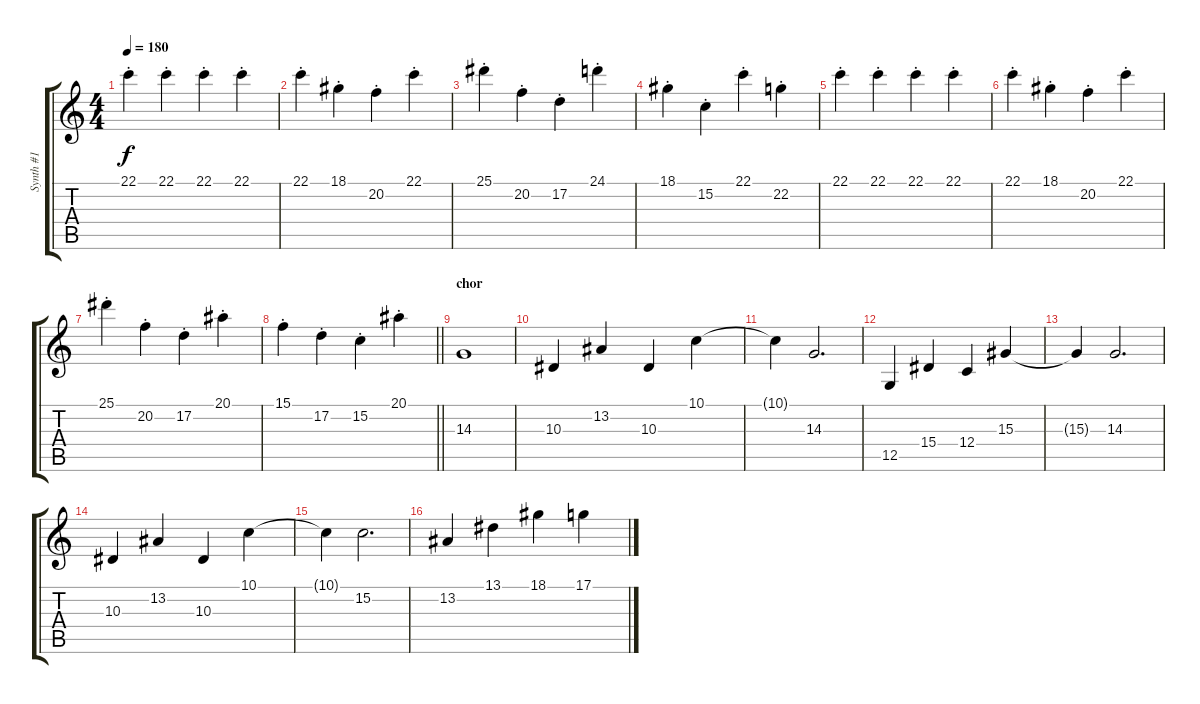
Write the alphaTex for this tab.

\track ("Synth #1" "Synth #1") {instrument electricpiano1}
\staff {score tabs}
\tuning (D4 A3 F3 C3 G2 C2) {hide}
\ts (4 4)
\tempo 180
\clef g2
\ks c
22.1{st}.4{dy f volume 13} 22.1{st}.4 22.1{st}.4 22.1{st}.4 |
22.1{st}.4 18.1{st}.4 20.2{st}.4 22.1{st}.4 |
25.1{st}.4 20.2{st}.4 17.2{st}.4 24.1{st}.4 |
18.1{st}.4 15.2{st}.4 22.1{st}.4 22.2{st}.4 |
22.1{st}.4 22.1{st}.4 22.1{st}.4 22.1{st}.4 |
22.1{st}.4 18.1{st}.4 20.2{st}.4 22.1{st}.4 |
25.1{st}.4 20.2{st}.4 17.2{st}.4 20.1{st}.4 |
\barLineRight lightlight
15.1{st}.4 17.2{st}.4 15.2{st}.4 20.1{st}.4 |
\section ("" "chor")
14.3.1{instrument synthstrings2} |
10.3.4 13.2.4 10.3.4 10.1.4 |
10.1{t}.4 14.3.2{d} |
12.5.4 15.4.4 12.4.4 15.3.4 |
15.3{t}.4 14.3.2{d} |
10.3.4 13.2.4 10.3.4 10.1.4 |
10.1{t}.4 15.2.2{d} |
13.2.4 13.1.4 18.1.4 17.1.4
